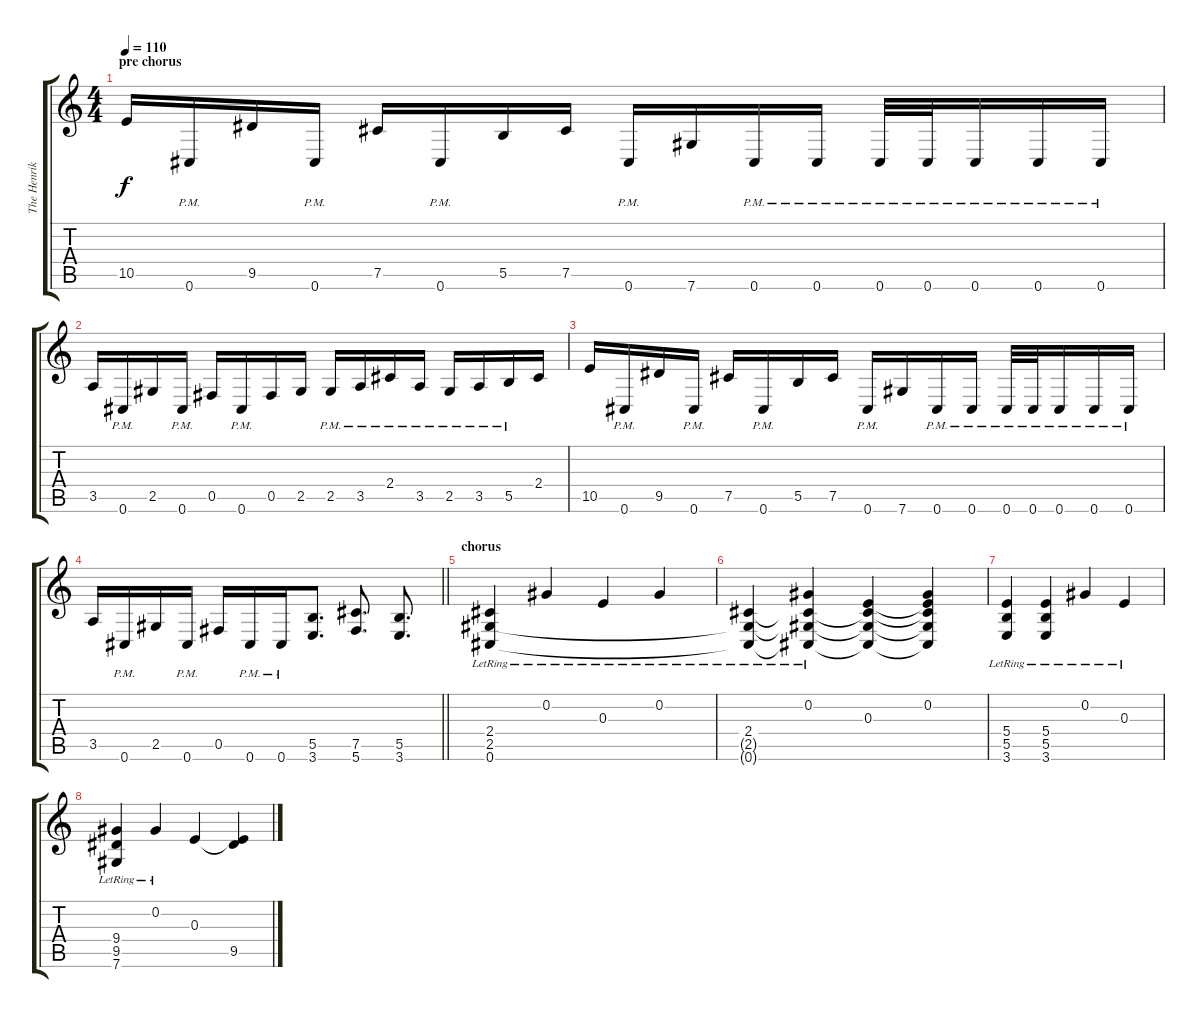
\track ("The Henriksson" "The Henrik") {instrument distortionguitar}
\staff {score tabs}
\tuning (Db4 Ab3 E3 B2 Gb2 Db2) {hide}
\ts (4 4)
\section ("" "pre chorus")
\tempo 110
\clef g2
\ks c
10.5.16{dy f} 0.6{pm}.16 9.5.16 0.6{pm}.16 7.5.16 0.6{pm}.16 5.5.16 7.5.16 0.6{pm}.16 7.6.16 0.6{pm}.16 0.6{pm}.16 0.6{pm}.32 0.6{pm}.32 0.6{pm}.16 0.6{pm}.16 0.6{pm}.16 |
3.5.16 0.6{pm}.16 2.5.16 0.6{pm}.16 0.5.16 0.6{pm}.16 0.5.16 2.5.16 2.5{pm}.16 3.5{pm}.16 2.4{pm}.16 3.5{pm}.16 2.5{pm}.16 3.5{pm}.16 5.5{pm}.16 2.4.16 |
10.5.16 0.6{pm}.16 9.5.16 0.6{pm}.16 7.5.16 0.6{pm}.16 5.5.16 7.5.16 0.6{pm}.16 7.6.16 0.6{pm}.16 0.6{pm}.16 0.6{pm}.32 0.6{pm}.32 0.6{pm}.16 0.6{pm}.16 0.6{pm}.16 |
\barLineRight lightlight
3.5.16 0.6{pm}.16 2.5.16 0.6{pm}.16 0.5.16 0.6{pm}.16 0.6{pm}.16 (5.5 3.6).8{d} (7.5 5.6).8{d} (5.5 3.6).8{d} |
\section ("" "chorus")
(2.4{lr} 2.5{lr} 0.6{lr}).4 0.2{lr}.4 0.3{lr}.4 0.2{lr}.4 |
(2.4{lr} 2.5{t} 0.6{t}).4 (0.2{lr} 2.4{t} 2.5{t} 0.6{t}).4 (0.3 2.4{t} 2.5{t} 0.6{t}).4 (0.2 0.3{t} 2.4{t} 2.5{t} 0.6{t}).4 |
(5.4{lr} 5.5{lr} 3.6{lr}).4 (5.4{lr} 5.5{lr} 3.6{lr}).4 0.2{lr}.4 0.3{lr}.4 |
(9.4{lr} 9.5{lr} 7.6{lr}).4 0.2{lr}.4 0.3.4 (0.3{t} 9.5).4
